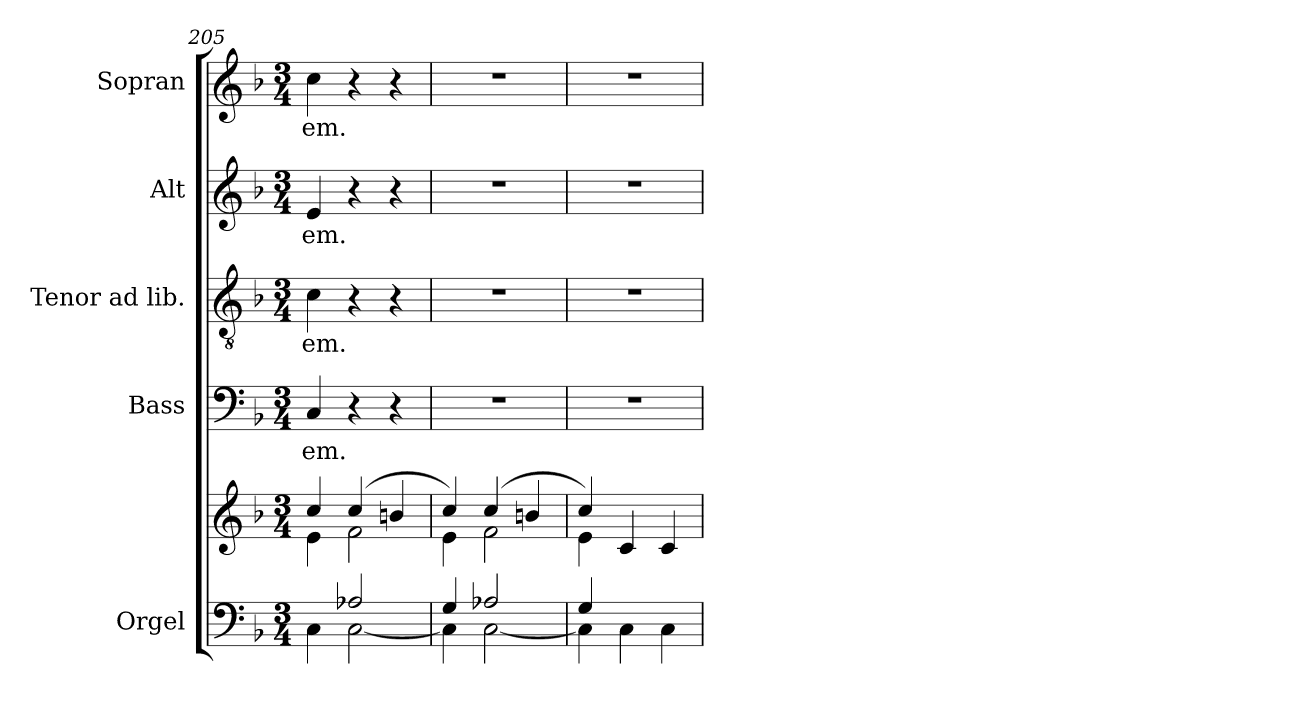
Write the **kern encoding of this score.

**kern	**kern	**kern	**text	**kern	**text	**kern	**text	**kern	**text
*part5	*part5	*part4	*part4	*part3	*part3	*part2	*part2	*part1	*part1
*staff6	*staff5	*staff4	*staff4	*staff3	*staff3	*staff2	*staff2	*staff1	*staff1
*I"Orgel	*	*I"Bass	*	*I"Tenor ad lib.	*	*I"Alt	*	*I"Sopran	*
*I'Org.	*	*I'B	*	*I'T	*	*I'A	*	*I'S	*
*clefF4	*clefG2	*clefF4	*	*clefGv2	*	*clefG2	*	*clefG2	*
*k[b-]	*k[b-]	*k[b-]	*	*k[b-]	*	*k[b-]	*	*k[b-]	*
*F:	*F:	*F:	*	*F:	*	*F:	*	*F:	*
*M3/4	*M3/4	*M3/4	*	*M3/4	*	*M3/4	*	*M3/4	*
=205	=205	=205	=205	=205	=205	=205	=205	=205	=205
*^	*^	*	*	*	*	*	*	*	*
!	!	!	!	!	!LO:LY:b	!	!LO:LY:b	!	!LO:LY:b	!	!LO:LY:b
4ryy	4C\	4cc/	4e\	4C/	-em.	4c\	-em.	4e/	-em.	4cc\	-em.
2A-X/	[<2C\	(4cc/	2f\	4r	.	4r	.	4r	.	4r	.
.	.	4bn/	.	4r	.	4r	.	4r	.	4r	.
=206	=206	=206	=206	=206	=206	=206	=206	=206	=206	=206	=206
4G/	4C\]	4cc/)	4e\	2.r	.	2.r	.	2.r	.	2.r	.
2A-X/	[<2C\	(4cc/	2f\	.	.	.	.	.	.	.	.
.	.	4bn/	.	.	.	.	.	.	.	.	.
=207	=207	=207	=207	=207	=207	=207	=207	=207	=207	=207	=207
4G/	4C\]	4cc/)	4e\	2.r	.	2.r	.	2.r	.	2.r	.
2ryy	4C\	4c/	2ryy	.	.	.	.	.	.	.	.
.	4C\	4c/	.	.	.	.	.	.	.	.	.
*v	*v	*	*	*	*	*	*	*	*	*	*
*	*v	*v	*	*	*	*	*	*	*	*
=	=	=	=	=	=	=	=	=	=
*-	*-	*-	*-	*-	*-	*-	*-	*-	*-
